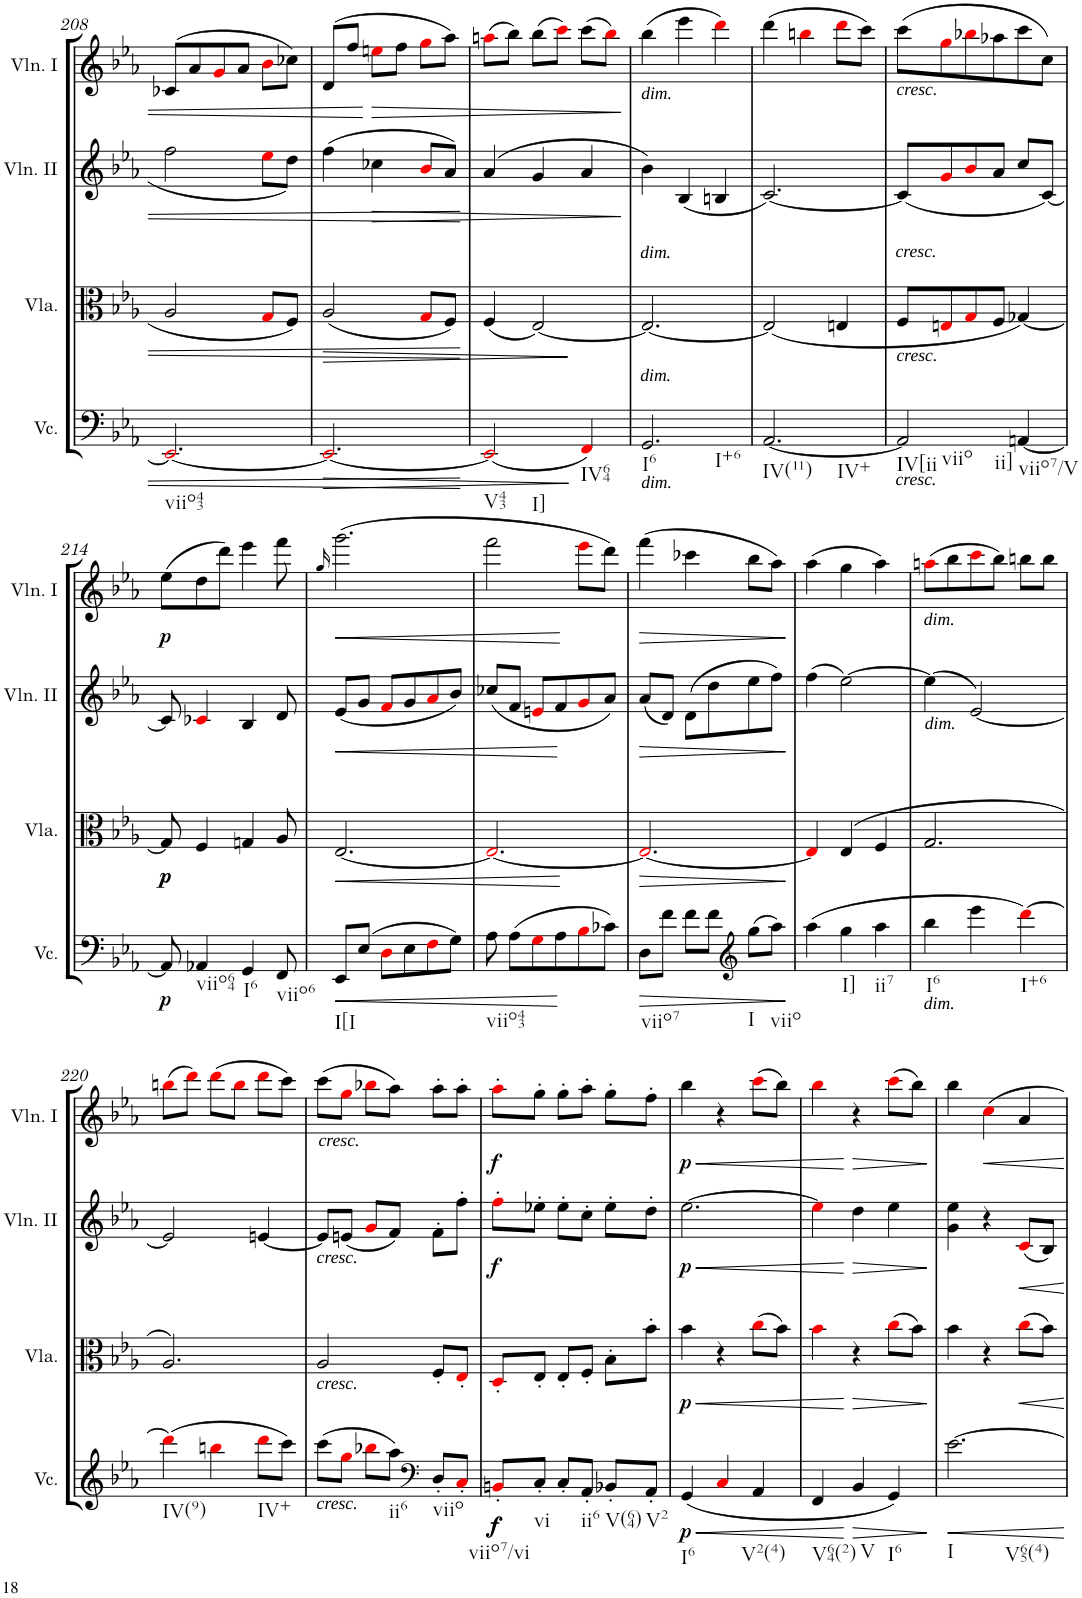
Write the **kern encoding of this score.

**kern	**dynam	**kern	**dynam	**kern	**dynam	**kern	**dynam
*part4	*part4	*part3	*part3	*part2	*part2	*part1	*part1
*staff4	*staff4	*staff3	*staff3	*staff2	*staff2	*staff1	*staff1
*I"Violoncello	*	*I"Viola	*	*I"Violin II	*	*I"Violin I	*
*I'Vc.	*	*I'Vla.	*	*I'Vln. II	*	*I'Vln. I	*
!!LO:PB:g=z
*clefG2	*	*clefC3	*	*clefG2	*	*clefG2	*
*k[b-e-a-]	*	*k[b-e-a-]	*	*k[b-e-a-]	*	*k[b-e-a-]	*
*E-:	*	*E-:	*	*E-:	*	*E-:	*
*M3/4	*	*M3/4	*	*M3/4	*	*M3/4	*
=208	=208	=208	=208	=208	=208	=208	=208
!LO:TX:b:t=viio43	!	!	!	!	!	!	!
2.EE-i/_	.	2A-/	.	2ff\	.	(8c-X/L	.
.	.	.	.	.	.	8a-/	.
.	.	.	.	.	.	8gi/	.
.	.	.	.	.	.	8a-/J	.
.	.	8Gi/L	.	8ee-i\L	.	8b-i\L	.
.	.	8F/J	.	8dd\J	.	8cc-X\J)	.
=209	=209	=209	=209	=209	=209	=209	=209
!	!LO:HP:b	!	!LO:HP:b	!	!	!	!
2.EE-i/_	>	(2A-/	>	(4ff\	.	(8d/L	.
.	.	.	.	.	.	8ff/J	.
!	!	!	!	!	!LO:HP:b	!	!LO:HP:b
.	.	.	.	4cc-X\	>	8eeni\L	>
.	.	.	.	.	.	8ff\J	.
.	.	8Gi/L	.	8b-i/L	.	8ggi\L	.
.	.	8F/J)	.	8a-/J)	.	8aa-\J)	.
=210	=210	=210	=210	=210	=210	=210	=210
!LO:TX:b:t=V43	!	!	!	!	!	!	!
!LO:TX:b:t=I]	!	!	!	!	!	!	!
(2EE-i/]	.	(4F/	.	(4a-/	.	(8aani\L	.
.	.	.	.	.	.	8bb-\J)	.
.	.	[2E-/)	.	4g/	.	(8bb-\L	.
.	.	.	.	.	.	8ccci\J)	.
!LO:TX:b:t=IV64	!	!	!	!	!	!	!
4FFi/)	.	.	.	4a-/	.	(8ccc\L	.
.	.	.	.	.	.	8bb-i\J)	.
.	]	.	]	.	]	.	]
=211	=211	=211	=211	=211	=211	=211	=211
!	!	!	!	!	!	!LO:TX:b:i:t=dim.	!
!	!	!LO:TX:a:i:t=dim.	!	!	!	!	!
!LO:TX:a:i:t=dim.	!	!	!	!	!	!	!
!LO:TX:b:i:t=dim.	!	!	!	!	!	!	!
!LO:TX:b:t=I6	!	!	!	!	!	!	!
!LO:TX:b:t=I+6	!	!	!	!	!	!	!
2.GG/	.	2.E-/_	.	4b-\)	.	(4bb-\	.
.	.	.	.	(4B-/	.	4eee-\	.
.	.	.	.	4Bn/	.	4dddi\)	.
=212	=212	=212	=212	=212	=212	=212	=212
!LO:TX:b:t=IV(11)	!	!	!	!	!	!	!
!LO:TX:b:t=IV+	!	!	!	!	!	!	!
[2.AA-/	.	(<2E-/]	.	[2.c/)	.	(4ddd\	.
.	.	.	.	.	.	4bbni\	.
.	.	4En/	.	.	.	8dddi\L	.
.	.	.	.	.	.	8ccc\J)	.
=213	=213	=213	=213	=213	=213	=213	=213
!	!	!	!	!	!	!LO:TX:b:i:t=cresc.	!
!	!	!LO:TX:b:i:t=cresc.	!	!	!	!	!
!	!	!LO:TX:a:i:t=cresc.	!	!	!	!	!
!LO:TX:b:i:t=cresc.	!	!	!	!	!	!	!
!LO:TX:b:t=IV[ii	!	!	!	!	!	!	!
!LO:TX:b:t=viio	!	!	!	!	!	!	!
!LO:TX:b:t=ii]	!	!	!	!	!	!	!
2AA-/]	.	8F/L	.	(8c/L]	.	(8ccc\L	.
.	.	8Eni/	.	8gi/	.	8ggi\	.
.	.	8Gi/	.	8b-i/	.	8bb-Xi\	.
.	.	8F/J	.	8a-/J	.	8aa-X\	.
!LO:TX:b:t=viio7/V	!	!	!	!	!	!	!
[4AAn/	.	[4G-X/)	.	8cc/L	.	8ccc\	.
.	.	.	.	[8c/J)	.	8cc\J)	.
!!LO:LB:g=z
=214	=214	=214	=214	=214	=214	=214	=214
!	!LO:DY:b	!	!LO:DY:b	!	!	!	!
!	!	!	!LO:DY:n=1:b	!	!	!	!LO:DY:b
8AA/]	p	8G-/]	p p	8c/]	.	(8ee-\L	p
!LO:TX:b:t=viio64	!	!	!	!	!	!	!
4AA-X/	.	4F/	.	4c-Xi/	.	8dd\	.
.	.	.	.	.	.	8ddd\J)	.
!LO:TX:b:t=I6	!	!	!	!	!	!	!
4GG/	.	4Gn/	.	4B-/	.	4eee-\	.
!LO:TX:b:t=viio6	!	!	!	!	!	!	!
8FF/	.	8A-/	.	8d/	.	8fff\	.
=215	=215	=215	=215	=215	=215	=215	=215
.	.	.	.	.	.	16qgg/	.
!LO:TX:b:t=I[I	!	!	!	!	!	!	!
!	!LO:HP:b	!	!LO:HP:b	!	!LO:HP:b	!	!
8EE-/L	<	[2.E-/	<	(8e-/L	<	(2.ggg\	.
(8E-/J	.	.	.	8g/J	.	.	.
8Di\L	.	.	.	8fi/L	.	.	.
8E-\	.	.	.	8g/	.	.	.
8Fi\	.	.	.	8a-i/	.	.	.
8G\J)	.	.	.	8b-/J)	.	.	.
=216	=216	=216	=216	=216	=216	=216	=216
!LO:TX:b:t=viio43	!	!	!	!	!	!	!
8A-\	.	2.E-i/_	.	(8cc-X/L	.	2fff\	.
(8A-\L	.	.	.	8f/J	.	.	.
8Gi\	.	.	.	8eni/L	.	.	.
8A-\	.	.	.	8f/	.	.	.
8B-i\	.	.	.	8gi/	.	8eee-i\L	.
8c-X\J)	.	.	.	8a-/J)	.	8ddd\J)	.
.	[	.	[	.	[	.	.
=217	=217	=217	=217	=217	=217	=217	=217
!LO:TX:b:t=viio7	!	!	!	!	!	!	!
!	!LO:HP:b	!	!LO:HP:b	!	!LO:HP:b	!	!LO:HP:b
8D\L	>	2.E-i/_	>	(8a-/L	>	(4fff\	>
8f\J	.	.	.	8d/J)	.	.	.
8f\L	.	.	.	(8d\L	.	4ccc-X\	.
8f\J	.	.	.	8dd\	.	.	.
*clefG2	*	*	*	*	*	*	*
!LO:TX:b:t=I	!	!	!	!	!	!	!
(8gg\L	.	.	.	8ee-\	.	8bb-\L	.
!LO:TX:b:t=viio	!	!	!	!	!	!	!
8aa-\J)	.	.	.	8ff\J)	.	8aa-\J)	.
.	]	.	]	.	]	.	]
=218	=218	=218	=218	=218	=218	=218	=218
(4aa-\	.	4E-i/]	.	(4ff\	.	(4aa-\	.
!LO:TX:b:t=I]	!	!	!	!	!	!	!
4gg\	.	(>4E-/	.	[2ee-\)	.	4gg\	.
!LO:TX:b:t=ii7	!	!	!	!	!	!	!
4aa-\	.	4F/	.	.	.	4aa-\)	.
=219	=219	=219	=219	=219	=219	=219	=219
!	!	!	!	!	!	!LO:TX:b:i:t=dim.	!
!	!	!	!	!LO:TX:b:i:t=dim.	!	!	!
!LO:TX:b:i:t=dim.	!	!	!	!	!	!	!
!LO:TX:b:t=I6	!	!	!	!	!	!	!
4bb-\	.	2.G/	.	(4ee-\]	.	(8aani\L	.
.	.	.	.	.	.	8bb-\	.
4eee-\	.	.	.	[2e-/)	.	8ccci\	.
.	.	.	.	.	.	8bb-\J)	.
!LO:TX:b:t=I+6	!	!	!	!	!	!	!
[4dddi\)	.	.	.	.	.	8bbn\L	.
.	.	.	.	.	.	8bb\J	.
!!LO:LB:g=z
=220	=220	=220	=220	=220	=220	=220	=220
!LO:TX:b:t=IV(9)	!	!	!	!	!	!	!
(4dddi\]	.	2.A-/)	.	2e-/]	.	(8bbni\L	.
.	.	.	.	.	.	8dddi\J)	.
4bbni\	.	.	.	.	.	(8dddi\L	.
.	.	.	.	.	.	8bbi\J	.
!LO:TX:b:t=IV+	!	!	!	!	!	!	!
8dddi\L	.	.	.	[4en/	.	8dddi\L	.
8ccc\J)	.	.	.	.	.	8ccc\J)	.
=221	=221	=221	=221	=221	=221	=221	=221
!	!	!	!	!	!	!LO:TX:b:i:t=cresc.	!
!	!	!	!	!LO:TX:b:i:t=cresc.	!	!	!
!	!	!LO:TX:b:i:t=cresc.	!	!	!	!	!
!LO:TX:b:i:t=cresc.	!	!	!	!	!	!	!
(8ccc\L	.	2A-/	.	8e/L]	.	(8ccc\L	.
8ggi\J	.	.	.	(8en/J	.	8ggi\J	.
8bb-Xi\L	.	.	.	8gi/L	.	8bb-Xi\L	.
!LO:TX:b:t=ii6	!	!	!	!	!	!	!
8aa-\J)	.	.	.	8f/J)	.	8aa-\J)	.
*clefF4	*	*	*	*	*	*	*
!LO:TX:b:t=viio	!	!	!	!	!	!	!
8D'/L	.	8F'/L	.	8f'\L	.	8aa-'\L	.
8C'i/J	.	8E-'i/J	.	8ff'\J	.	8aa-'\J	.
=222	=222	=222	=222	=222	=222	=222	=222
!LO:TX:b:t=viio7/vi	!	!	!	!	!	!	!
!	!LO:DY:b	!	!	!	!	!	!
!	!LO:DY:n=1:b	!	!	!	!LO:DY:b	!	!LO:DY:b
8BBn'i/L	f f	8D'i/L	.	8ff'i\L	f	8aa-'i\L	f
!LO:TX:b:t=vi	!	!	!	!	!	!	!
8C'/J	.	8E-'/J	.	8ee-X'\J	.	8gg'\J	.
8C'/L	.	8E-'/L	.	8ee-'\L	.	8gg'\L	.
!LO:TX:b:t=ii6	!	!	!	!	!	!	!
8AA-'/J	.	8F'/J	.	8cc'\J	.	8aa-'\J	.
!LO:TX:b:t=V(64)	!	!	!	!	!	!	!
8BB-X'/L	.	8B-'\L	.	8ee-'\L	.	8gg'\L	.
!LO:TX:b:t=V2	!	!	!	!	!	!	!
8AA-'/J	.	8b-'\J	.	8dd'\J	.	8ff'\J	.
=223	=223	=223	=223	=223	=223	=223	=223
!LO:TX:b:t=I6	!	!	!	!	!	!	!
!	!LO:HP:b	!	!LO:HP:b	!	!LO:HP:b	!	!LO:HP:b
!	!LO:DY:n=1:b	!	!LO:DY:n=1:b	!	!LO:DY:n=1:b	!	!LO:DY:n=1:b
(4GG/	< p	4b-\	< p	[2.ee-\	< p	4bb-\	< p
4Ci/	.	4r	.	.	.	4r	.
!LO:TX:b:t=V2(4)	!	!	!	!	!	!	!
4AA-/	.	(8cci\L	.	.	.	(8ccci\L	.
.	.	8b-\J)	.	.	.	8bb-\J)	.
=224	=224	=224	=224	=224	=224	=224	=224
!LO:TX:b:t=V64(2)	!	!	!	!	!	!	!
4FF/	.	4b-i\	.	4ee-i\]	.	4bb-i\	.
!LO:TX:b:t=V	!	!	!	!	!	!	!
!	!LO:HP:n=1:b	!	!LO:HP:n=1:b	!	!LO:HP:n=1:b	!	!LO:HP:n=1:b
4BB-/	[ >	4r	[ >	4dd\	[ >	4r	[ >
!LO:TX:b:t=I6	!	!	!	!	!	!	!
4GG/)	.	(8cci\L	.	4ee-\	.	(8ccci\L	.
.	.	8b-\J)	.	.	.	8bb-\J)	.
.	]	.	]	.	]	.	]
=225	=225	=225	=225	=225	=225	=225	=225
!LO:TX:b:t=I	!	!	!	!	!	!	!
!LO:TX:b:t=V65(4)	!	!	!	!	!	!	!
[2.e-\	.	4b-\	.	4g\ 4ee-\	.	4bb-\	.
.	.	4r	.	4r	.	4cci\	.
.	.	(8cci\L	.	(8ci/L	.	4a-/	.
.	.	8b-\J)	.	8B-/J)	.	.	.
=	=	=	=	=	=	=	=
*-	*-	*-	*-	*-	*-	*-	*-
